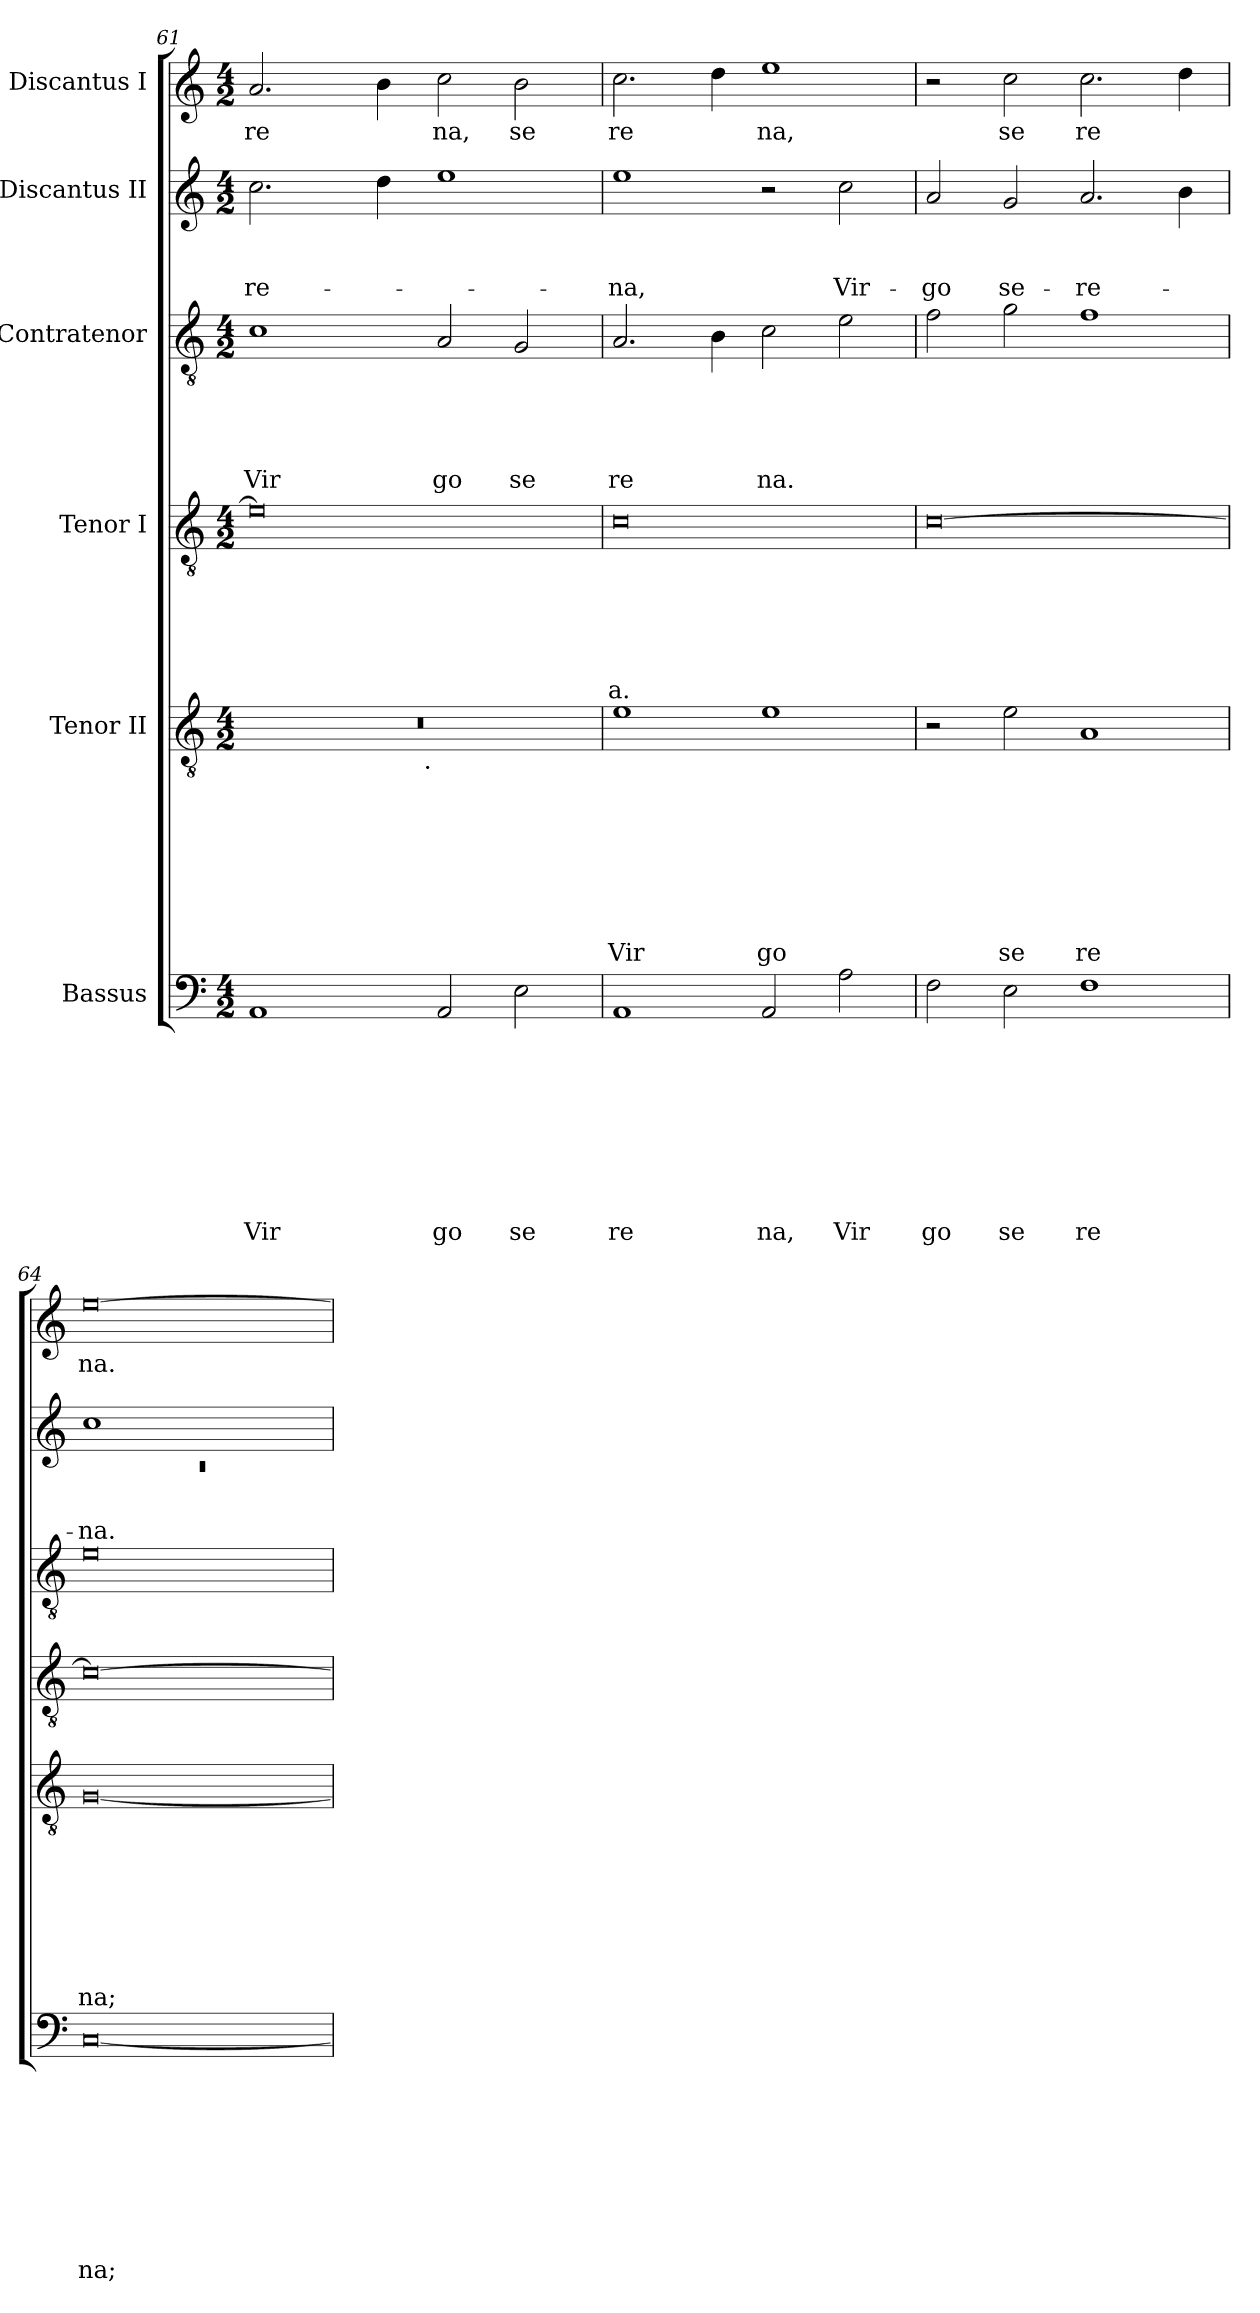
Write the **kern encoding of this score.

**kern	**text	**text	**text	**text	**text	**text	**text	**text	**text	**kern	**text	**text	**text	**text	**text	**text	**text	**text	**kern	**text	**text	**text	**text	**text	**text	**kern	**text	**text	**text	**text	**text	**kern	**text	**text	**text	**kern	**text
*part6	*part6	*part6	*part6	*part6	*part6	*part6	*part6	*part6	*part6	*part5	*part5	*part5	*part5	*part5	*part5	*part5	*part5	*part5	*part4	*part4	*part4	*part4	*part4	*part4	*part4	*part3	*part3	*part3	*part3	*part3	*part3	*part2	*part2	*part2	*part2	*part1	*part1
*staff6	*staff6	*staff6	*staff6	*staff6	*staff6	*staff6	*staff6	*staff6	*staff6	*staff5	*staff5	*staff5	*staff5	*staff5	*staff5	*staff5	*staff5	*staff5	*staff4	*staff4	*staff4	*staff4	*staff4	*staff4	*staff4	*staff3	*staff3	*staff3	*staff3	*staff3	*staff3	*staff2	*staff2	*staff2	*staff2	*staff1	*staff1
*I"Bassus	*	*	*	*	*	*	*	*	*	*I"Tenor II	*	*	*	*	*	*	*	*	*I"Tenor I	*	*	*	*	*	*	*I"Contratenor	*	*	*	*	*	*I"Discantus II	*	*	*	*I"Discantus I	*
*clefF4	*	*	*	*	*	*	*	*	*	*clefGv2	*	*	*	*	*	*	*	*	*clefGv2	*	*	*	*	*	*	*clefGv2	*	*	*	*	*	*clefG2	*	*	*	*clefG2	*
*k[]	*	*	*	*	*	*	*	*	*	*k[]	*	*	*	*	*	*	*	*	*k[]	*	*	*	*	*	*	*k[]	*	*	*	*	*	*k[]	*	*	*	*k[]	*
*C:	*	*	*	*	*	*	*	*	*	*C:	*	*	*	*	*	*	*	*	*C:	*	*	*	*	*	*	*C:	*	*	*	*	*	*C:	*	*	*	*C:	*
*M4/2	*	*	*	*	*	*	*	*	*	*M4/2	*	*	*	*	*	*	*	*	*M4/2	*	*	*	*	*	*	*M4/2	*	*	*	*	*	*M4/2	*	*	*	*M4/2	*
=61	=61	=61	=61	=61	=61	=61	=61	=61	=61	=61	=61	=61	=61	=61	=61	=61	=61	=61	=61	=61	=61	=61	=61	=61	=61	=61	=61	=61	=61	=61	=61	=61	=61	=61	=61	=61	=61
!	!	!	!	!	!	!	!	!	!LO:LY:b	!	!	!	!	!	!	!	!	!	!	!	!	!	!	!	!	!	!	!	!	!	!LO:LY:b	!	!	!	!LO:LY:b	!	!LO:LY:b
*	*	*	*	*	*	*	*	*	*	*^	*	*	*	*	*	*	*	*	*	*	*	*	*	*	*	*	*	*	*	*	*	*	*	*	*	*	*
1AA	.	.	.	.	.	.	.	.	Vir	0r	2ryy	.	.	.	.	.	.	.	.	0e]	.	.	.	.	.	.	1c	.	.	.	.	Vir	2.cc\	.	.	-re-	2.a/	re
.	.	.	.	.	.	.	.	.	.	.	4...ryy	.	.	.	.	.	.	.	.	.	.	.	.	.	.	.	.	.	.	.	.	.	.	.	.	.	.	.
.	.	.	.	.	.	.	.	.	.	.	.	.	.	.	.	.	.	.	.	.	.	.	.	.	.	.	.	.	.	.	.	.	4dd\	.	.	.	4b\	.
!	!	!	!	!	!	!	!	!	!	!	!LO:TX:b:t=.	!	!	!	!	!	!	!	!	!	!	!	!	!	!	!	!	!	!	!	!	!	!	!	!	!	!	!
.	.	.	.	.	.	.	.	.	.	.	1ryy	.	.	.	.	.	.	.	.	.	.	.	.	.	.	.	.	.	.	.	.	.	.	.	.	.	.	.
!	!	!	!	!	!	!	!	!	!LO:LY:b	!	!	!	!	!	!	!	!	!	!	!	!	!	!	!	!	!	!	!	!	!	!	!LO:LY:b	!	!	!	!	!	!LO:LY:b
2AA/	.	.	.	.	.	.	.	.	go	.	.	.	.	.	.	.	.	.	.	.	.	.	.	.	.	.	2A/	.	.	.	.	go	1ee	.	.	.	2cc\	na,
!	!	!	!	!	!	!	!	!	!LO:LY:b	!	!	!	!	!	!	!	!	!	!	!	!	!	!	!	!	!	!	!	!	!	!	!LO:LY:b	!	!	!	!	!	!LO:LY:b
2E\	.	.	.	.	.	.	.	.	se	.	.	.	.	.	.	.	.	.	.	.	.	.	.	.	.	.	2G/	.	.	.	.	se	.	.	.	.	2b\	se
.	.	.	.	.	.	.	.	.	.	.	32ryy	.	.	.	.	.	.	.	.	.	.	.	.	.	.	.	.	.	.	.	.	.	.	.	.	.	.	.
=62	=62	=62	=62	=62	=62	=62	=62	=62	=62	=62	=62	=62	=62	=62	=62	=62	=62	=62	=62	=62	=62	=62	=62	=62	=62	=62	=62	=62	=62	=62	=62	=62	=62	=62	=62	=62	=62	=62
!	!	!	!	!	!	!	!	!	!LO:LY:b	!	!	!	!	!	!	!	!	!	!LO:LY:b	!	!	!	!	!	!	!LO:LY:b	!	!	!	!	!	!LO:LY:b	!	!	!	!LO:LY:b	!	!LO:LY:b
*	*	*	*	*	*	*	*	*	*	*v	*v	*	*	*	*	*	*	*	*	*	*	*	*	*	*	*	*	*	*	*	*	*	*	*	*	*	*	*
1AA	.	.	.	.	.	.	.	.	re	1e	.	.	.	.	.	.	.	Vir	0c	.	.	.	.	.	a.	2.A/	.	.	.	.	re	1ee	.	.	-na,	2.cc\	re
.	.	.	.	.	.	.	.	.	.	.	.	.	.	.	.	.	.	.	.	.	.	.	.	.	.	4B\	.	.	.	.	.	.	.	.	.	4dd\	.
!	!	!	!	!	!	!	!	!	!LO:LY:b	!	!	!	!	!	!	!	!	!LO:LY:b	!	!	!	!	!	!	!	!	!	!	!	!	!LO:LY:b	!	!	!	!	!	!LO:LY:b
2AA/	.	.	.	.	.	.	.	.	na,	1e	.	.	.	.	.	.	.	go	.	.	.	.	.	.	.	2c\	.	.	.	.	na.	2r	.	.	.	1ee	na,
!	!	!	!	!	!	!	!	!	!LO:LY:b	!	!	!	!	!	!	!	!	!	!	!	!	!	!	!	!	!	!	!	!	!	!	!	!	!	!LO:LY:b	!	!
2A\	.	.	.	.	.	.	.	.	Vir	.	.	.	.	.	.	.	.	.	.	.	.	.	.	.	.	2e\	.	.	.	.	.	2cc\	.	.	Vir-	.	.
!!LO:PB:g=z
=63	=63	=63	=63	=63	=63	=63	=63	=63	=63	=63	=63	=63	=63	=63	=63	=63	=63	=63	=63	=63	=63	=63	=63	=63	=63	=63	=63	=63	=63	=63	=63	=63	=63	=63	=63	=63	=63
!	!	!	!	!	!	!	!	!	!LO:LY:b	!	!	!	!	!	!	!	!	!	!	!	!	!	!	!	!	!	!	!	!	!	!	!	!	!	!LO:LY:b	!	!
2F\	.	.	.	.	.	.	.	.	go	2r	.	.	.	.	.	.	.	.	[>0c	.	.	.	.	.	.	2f\	.	.	.	.	.	2a/	.	.	-go	2r	.
!	!	!	!	!	!	!	!	!	!LO:LY:b	!	!	!	!	!	!	!	!	!LO:LY:b	!	!	!	!	!	!	!	!	!	!	!	!	!	!	!	!	!LO:LY:b	!	!LO:LY:b
2E\	.	.	.	.	.	.	.	.	se	2e\	.	.	.	.	.	.	.	se	.	.	.	.	.	.	.	2g\	.	.	.	.	.	2g/	.	.	se-	2cc\	se
!	!	!	!	!	!	!	!	!	!LO:LY:b	!	!	!	!	!	!	!	!	!LO:LY:b	!	!	!	!	!	!	!	!	!	!	!	!	!	!	!	!	!LO:LY:b	!	!LO:LY:b
1F	.	.	.	.	.	.	.	.	re	1A	.	.	.	.	.	.	.	re	.	.	.	.	.	.	.	1f	.	.	.	.	.	2.a/	.	.	-re-	2.cc\	re
.	.	.	.	.	.	.	.	.	.	.	.	.	.	.	.	.	.	.	.	.	.	.	.	.	.	.	.	.	.	.	.	4b\	.	.	.	4dd\	.
=64	=64	=64	=64	=64	=64	=64	=64	=64	=64	=64	=64	=64	=64	=64	=64	=64	=64	=64	=64	=64	=64	=64	=64	=64	=64	=64	=64	=64	=64	=64	=64	=64	=64	=64	=64	=64	=64
*	*	*	*	*	*	*	*	*	*	*	*	*	*	*	*	*	*	*	*	*	*	*	*	*	*	*	*	*	*	*	*	*^	*	*	*	*	*
!	!	!	!	!	!	!	!	!	!LO:LY:b	!	!	!	!	!	!	!	!	!LO:LY:b	!	!	!	!	!	!	!	!	!	!	!	!	!	!	!LO:N:vis=1	!	!	!LO:LY:b	!	!LO:LY:b
[<0C	.	.	.	.	.	.	.	.	na;	[<0G	.	.	.	.	.	.	.	na;	0c_	.	.	.	.	.	.	0e	.	.	.	.	.	1cc	0rc	.	.	-na.	[>0ee	na.
.	.	.	.	.	.	.	.	.	.	.	.	.	.	.	.	.	.	.	.	.	.	.	.	.	.	.	.	.	.	.	.	1ryy	.	.	.	.	.	.
*	*	*	*	*	*	*	*	*	*	*	*	*	*	*	*	*	*	*	*	*	*	*	*	*	*	*	*	*	*	*	*	*v	*v	*	*	*	*	*
=	=	=	=	=	=	=	=	=	=	=	=	=	=	=	=	=	=	=	=	=	=	=	=	=	=	=	=	=	=	=	=	=	=	=	=	=	=
*-	*-	*-	*-	*-	*-	*-	*-	*-	*-	*-	*-	*-	*-	*-	*-	*-	*-	*-	*-	*-	*-	*-	*-	*-	*-	*-	*-	*-	*-	*-	*-	*-	*-	*-	*-	*-	*-
